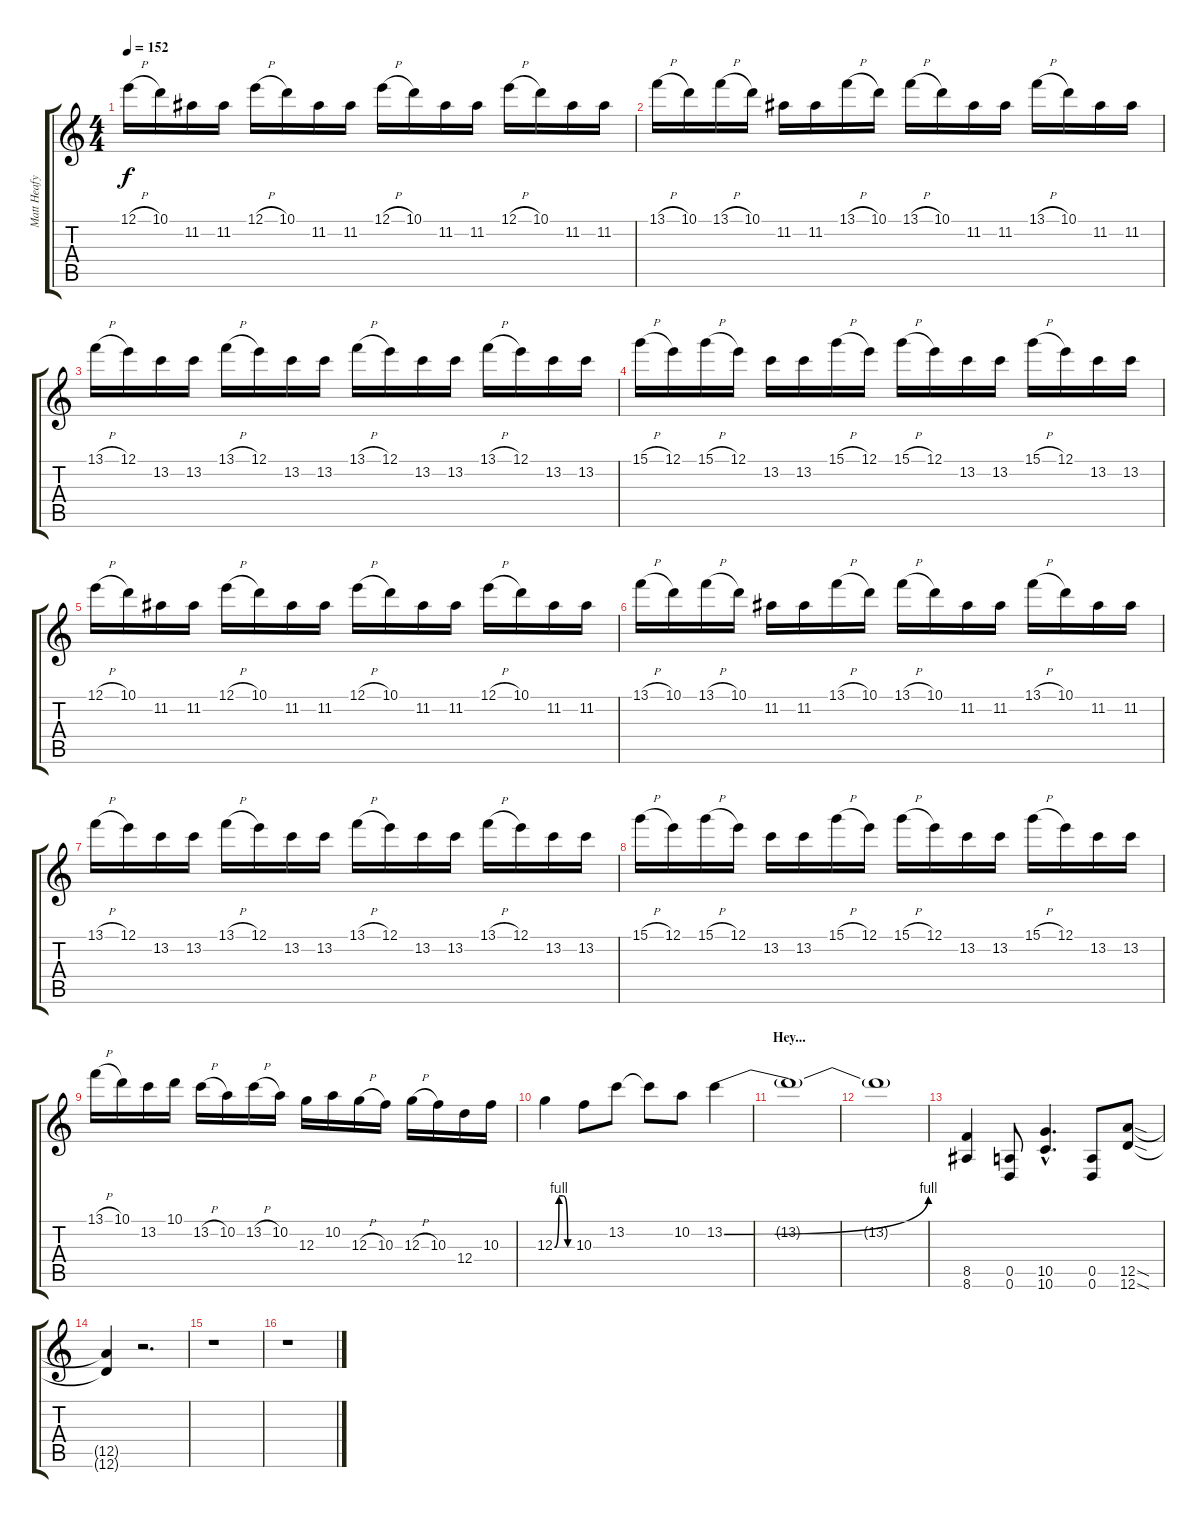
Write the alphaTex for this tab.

\track ("Matt Heafy" "Matt Heafy") {instrument distortionguitar}
\staff {score tabs}
\tuning (E4 B3 G3 D3 A2 D2) {hide}
\ts (4 4)
\tempo 152
\clef g2
\ks c
12.1{h}.16{dy f} 10.1.16 11.2.16 11.2.16 12.1{h}.16 10.1.16 11.2.16 11.2.16 12.1{h}.16 10.1.16 11.2.16 11.2.16 12.1{h}.16 10.1.16 11.2.16 11.2.16 |
13.1{h}.16 10.1.16 13.1{h}.16 10.1.16 11.2.16 11.2.16 13.1{h}.16 10.1.16 13.1{h}.16 10.1.16 11.2.16 11.2.16 13.1{h}.16 10.1.16 11.2.16 11.2.16 |
13.1{h}.16 12.1.16 13.2.16 13.2.16 13.1{h}.16 12.1.16 13.2.16 13.2.16 13.1{h}.16 12.1.16 13.2.16 13.2.16 13.1{h}.16 12.1.16 13.2.16 13.2.16 |
15.1{h}.16 12.1.16 15.1{h}.16 12.1.16 13.2.16 13.2.16 15.1{h}.16 12.1.16 15.1{h}.16 12.1.16 13.2.16 13.2.16 15.1{h}.16 12.1.16 13.2.16 13.2.16 |
12.1{h}.16 10.1.16 11.2.16 11.2.16 12.1{h}.16 10.1.16 11.2.16 11.2.16 12.1{h}.16 10.1.16 11.2.16 11.2.16 12.1{h}.16 10.1.16 11.2.16 11.2.16 |
13.1{h}.16 10.1.16 13.1{h}.16 10.1.16 11.2.16 11.2.16 13.1{h}.16 10.1.16 13.1{h}.16 10.1.16 11.2.16 11.2.16 13.1{h}.16 10.1.16 11.2.16 11.2.16 |
13.1{h}.16 12.1.16 13.2.16 13.2.16 13.1{h}.16 12.1.16 13.2.16 13.2.16 13.1{h}.16 12.1.16 13.2.16 13.2.16 13.1{h}.16 12.1.16 13.2.16 13.2.16 |
15.1{h}.16 12.1.16 15.1{h}.16 12.1.16 13.2.16 13.2.16 15.1{h}.16 12.1.16 15.1{h}.16 12.1.16 13.2.16 13.2.16 15.1{h}.16 12.1.16 13.2.16 13.2.16 |
13.1{h}.16 10.1.16 13.2.16 10.1.16 13.2{h}.16 10.2.16 13.2{h}.16 10.2.16 12.3.16 10.2.16 12.3{h}.16 10.3.16 12.3{h}.16 10.3.16 12.4.16 10.3.16 |
12.3{be (custom 0 0 15 4 30 4 45 0 60 0)}.4 10.3.8 13.2.8 13.2{t}.8 10.2.8 13.2{be (bend 0 0 60 4)}.4 |
\section ("" "Hey...")
13.2{t}.1 |
13.2{t}.1 |
(8.5 8.6).4 (0.5 0.6).8 (10.5{hac} 10.6{hac}).4{d} (0.5 0.6).8 (12.5{sod} 12.6{sod}).8 |
(12.5{t} 12.6{t}).4 r.2{d} |
r.1 |
r.1
